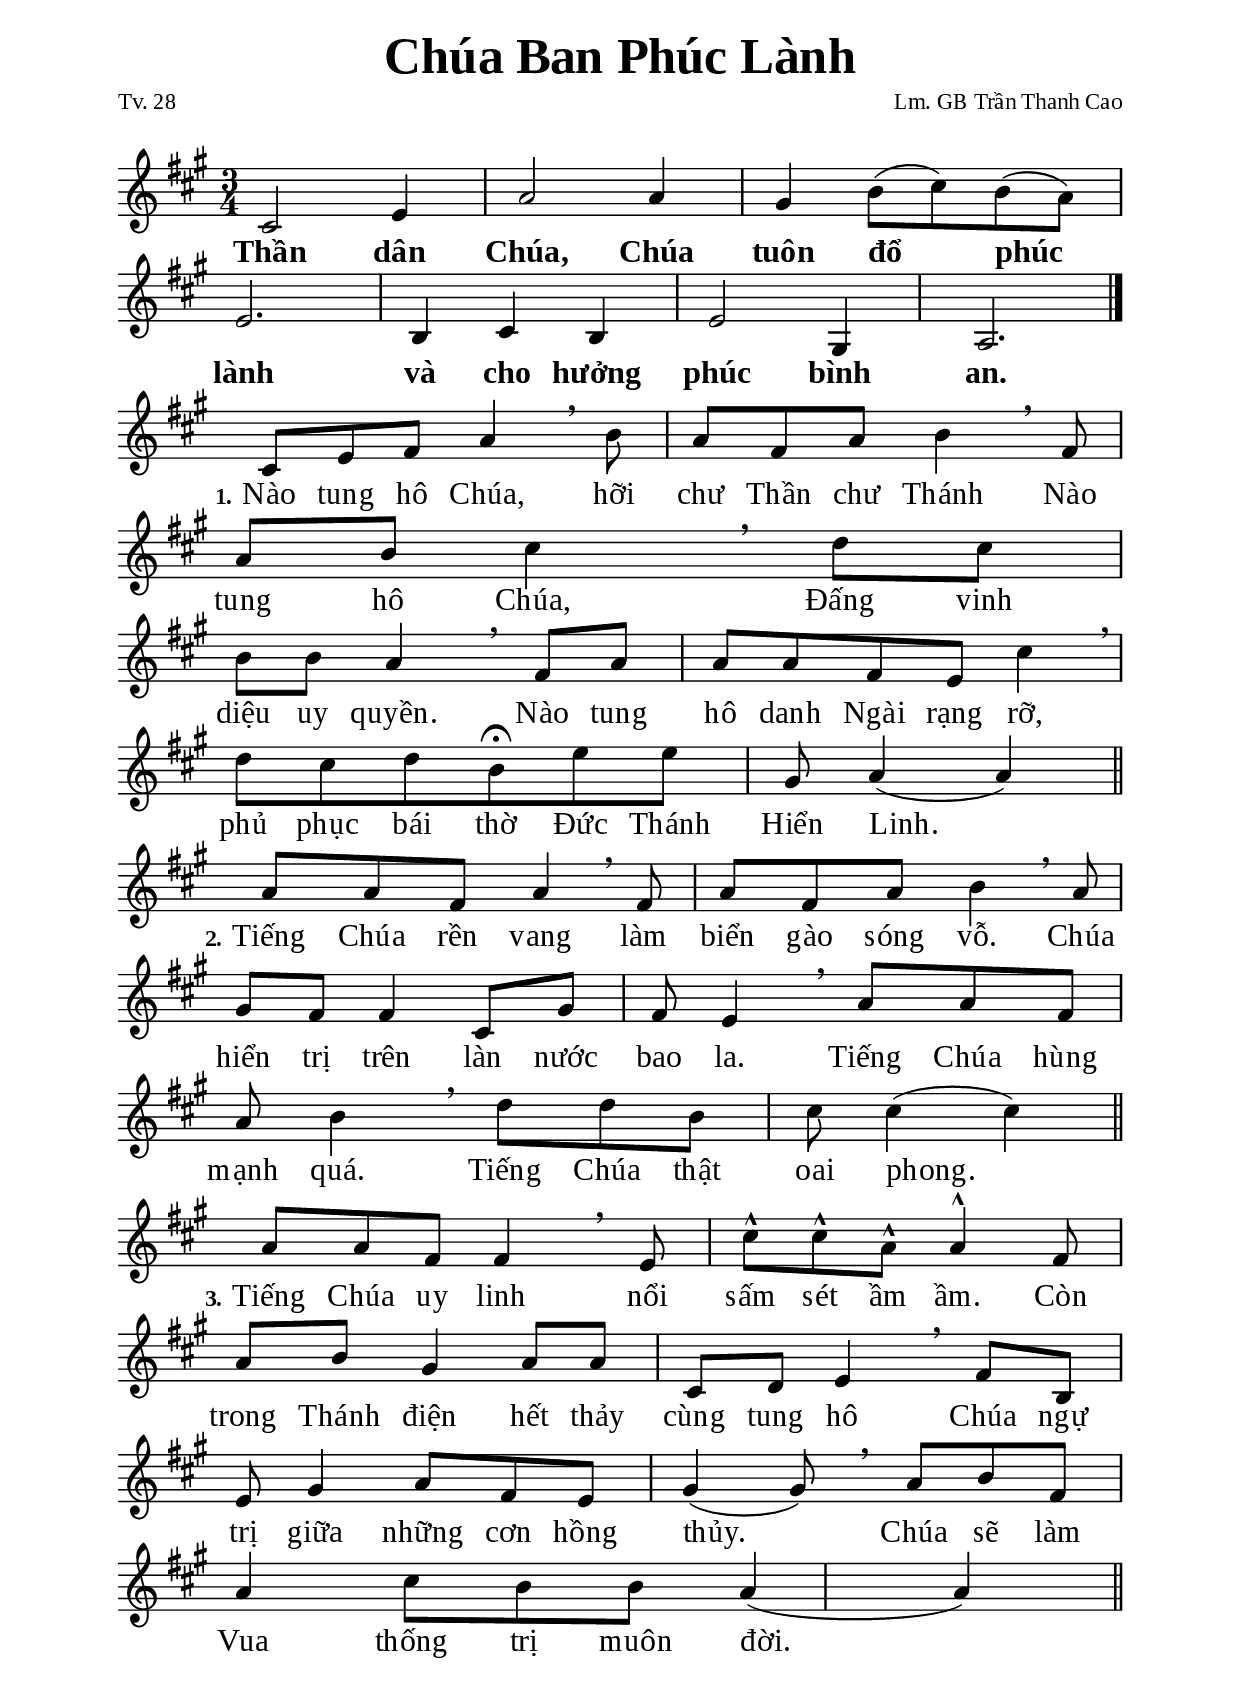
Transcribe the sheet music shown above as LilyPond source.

% Cài đặt chung
\version "2.20.0"
\include "english.ly"

\header {
  title = \markup { \fontsize #3 "Chúa Ban Phúc Lành" }
  poet = "Tv. 28"
  composer = "Lm. GB Trần Thanh Cao"
  arranger = " "
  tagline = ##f
}

\paper {
  #(set-paper-size "a4")
  top-margin = 10\mm
  bottom-margin = 10\mm
  left-margin = 20\mm
  right-margin = 20\mm
  indent = #0
  #(define fonts
    (make-pango-font-tree
      "Liberation Serif"
      "Liberation Serif"
      "Liberation Serif"
      (/ 20 20)))
  page-count = #1
}

% Nhạc điệp khúc
nhacDiepKhuc= \relative c' {
  cs2 e4 |
  a2 a4 |
  gs4 b8 (cs) b (a) |
  e2. |
  b4 cs b |
  e2 gs,4 |
  a2. \bar "|."
}

% Nhạc phiên khúc
nhacPhienKhucMot = \relative c' {
  cs8 e fs a4 \breathe
  b8 a fs a b4 \breathe
  fs8 a b cs4 \breathe
  d8 cs b b a4 \breathe
  fs8 a a a fs e cs'4 \breathe
  d8 cs d b \fermata
  e e gs, a4 (a) \bar "||"
}

nhacPhienKhucHai = \relative c'' {
  a8 a fs a4 \breathe
  fs8 a fs a b4 \breathe
  a8 gs fs fs4 cs8 gs' fs e4 \breathe
  a8 a fs a b4 \breathe
  d8 d b cs cs4 (cs) \bar "||"
}

nhacPhienKhucBa = \relative c'' {
  a8 a fs fs4 \breathe
  e8 cs'^^ cs^^ a^^ a4^^
  fs8 a b gs4 a8 a cs, d e4 \breathe
  fs8 b, e gs4 a8 fs e gs4 (gs8) \breathe
  a b fs a4 cs8 b b a4 (a) \bar "||"
}

% Lời điệp khúc
loiDiepKhuc = \lyricmode {
  \override Lyrics.LyricText.font-series = #'bold
  Thần dân Chúa, Chúa tuôn đổ phúc lành
  và cho hưởng phúc bình an.
}

% Lời phiên khúc
loiPhienKhucMot = \lyricmode {
  \set stanza = #"1."
  Nào tung hô Chúa, hỡi chư Thần chư Thánh
  Nào tung hô Chúa, Đấng vinh diệu uy quyền.
  Nào tung hô danh Ngài rạng rỡ,
  phủ phục bái thờ Đức Thánh Hiển Linh.
}

loiPhienKhucHai = \lyricmode {
  \set stanza = #"2."
  Tiếng Chúa rền vang làm biển gào sóng vỗ.
  Chúa hiển trị trên làn nước bao la.
  Tiếng Chúa hùng mạnh quá.
  Tiếng Chúa thật oai phong.
}

loiPhienKhucBa = \lyricmode {
  \set stanza = #"3."
  Tiếng Chúa uy linh nổi sấm sét ầm ầm.
  Còn trong Thánh điện hết thảy cùng tung hô
  Chúa ngự trị giữa những cơn hồng thủy.
  Chúa sẽ làm Vua thống trị muôn đời.
}

% Dàn trang
\score {
  \new ChoirStaff <<
    \new Staff = diepKhuc \with {
        \consists "Merge_rests_engraver"
        \magnifyStaff #(magstep +1)
      }
      <<
      \new Voice = beSop {
        \key a \major \time 3/4 \stemNeutral \nhacDiepKhuc
      }
    >>
    \new Lyrics \lyricsto beSop \loiDiepKhuc
  >>
  \layout {
    \override Lyrics.LyricText.font-series = #'bold
    \override Lyrics.LyricText.font-size = #+3
    \override Lyrics.LyricSpace.minimum-distance = #2.0
    \override Score.BarNumber.break-visibility = ##(#f #f #f)
    \override Score.SpacingSpanner.uniform-stretching = ##t
  }
}

\score {
  \new ChoirStaff <<
    \new Staff = phienKhuc \with {
        \magnifyStaff #(magstep +1)
      }
      <<
      \new Voice = beSop {
        \key a \major \time 3/4 \nhacPhienKhucMot
      }
    >>
    \new Lyrics \lyricsto beSop \loiPhienKhucMot
  >>
  \layout {
    \override Staff.TimeSignature.transparent = ##t
    \override Lyrics.LyricText.font-size = #+3
    \override Lyrics.LyricSpace.minimum-distance = #2.0
    \override Score.BarNumber.break-visibility = ##(#f #f #f)
    \override Score.SpacingSpanner.uniform-stretching = ##t
    \set Score.barAlways = ##t
    \set Score.defaultBarType = ""
  } 
}

\score {
  \new ChoirStaff <<
    \new Staff = phienKhuc \with {
        \magnifyStaff #(magstep +1)
      }
      <<
      \new Voice = beSop {
        \key a \major \time 3/4 \nhacPhienKhucHai
      }
    >>
    \new Lyrics \lyricsto beSop \loiPhienKhucHai
  >>
  \layout {
    \override Staff.TimeSignature.transparent = ##t
    \override Lyrics.LyricText.font-size = #+3
    \override Lyrics.LyricSpace.minimum-distance = #3.0
    \override Score.BarNumber.break-visibility = ##(#f #f #f)
    \override Score.SpacingSpanner.uniform-stretching = ##t
    \set Score.barAlways = ##t
    \set Score.defaultBarType = ""
  } 
}

\score {
  \new ChoirStaff <<
    \new Staff = phienKhuc \with {
        \magnifyStaff #(magstep +1)
      }
      <<
      \new Voice = beSop {
        \key a \major \time 3/4 \nhacPhienKhucBa
      }
    >>
    \new Lyrics \lyricsto beSop \loiPhienKhucBa
  >>
  \layout {
    \override Staff.TimeSignature.transparent = ##t
    \override Lyrics.LyricText.font-size = #+3
    \override Lyrics.LyricSpace.minimum-distance = #2.0
    \override Score.BarNumber.break-visibility = ##(#f #f #f)
    \override Score.SpacingSpanner.uniform-stretching = ##t
    \set Score.barAlways = ##t
    \set Score.defaultBarType = ""
  } 
}
